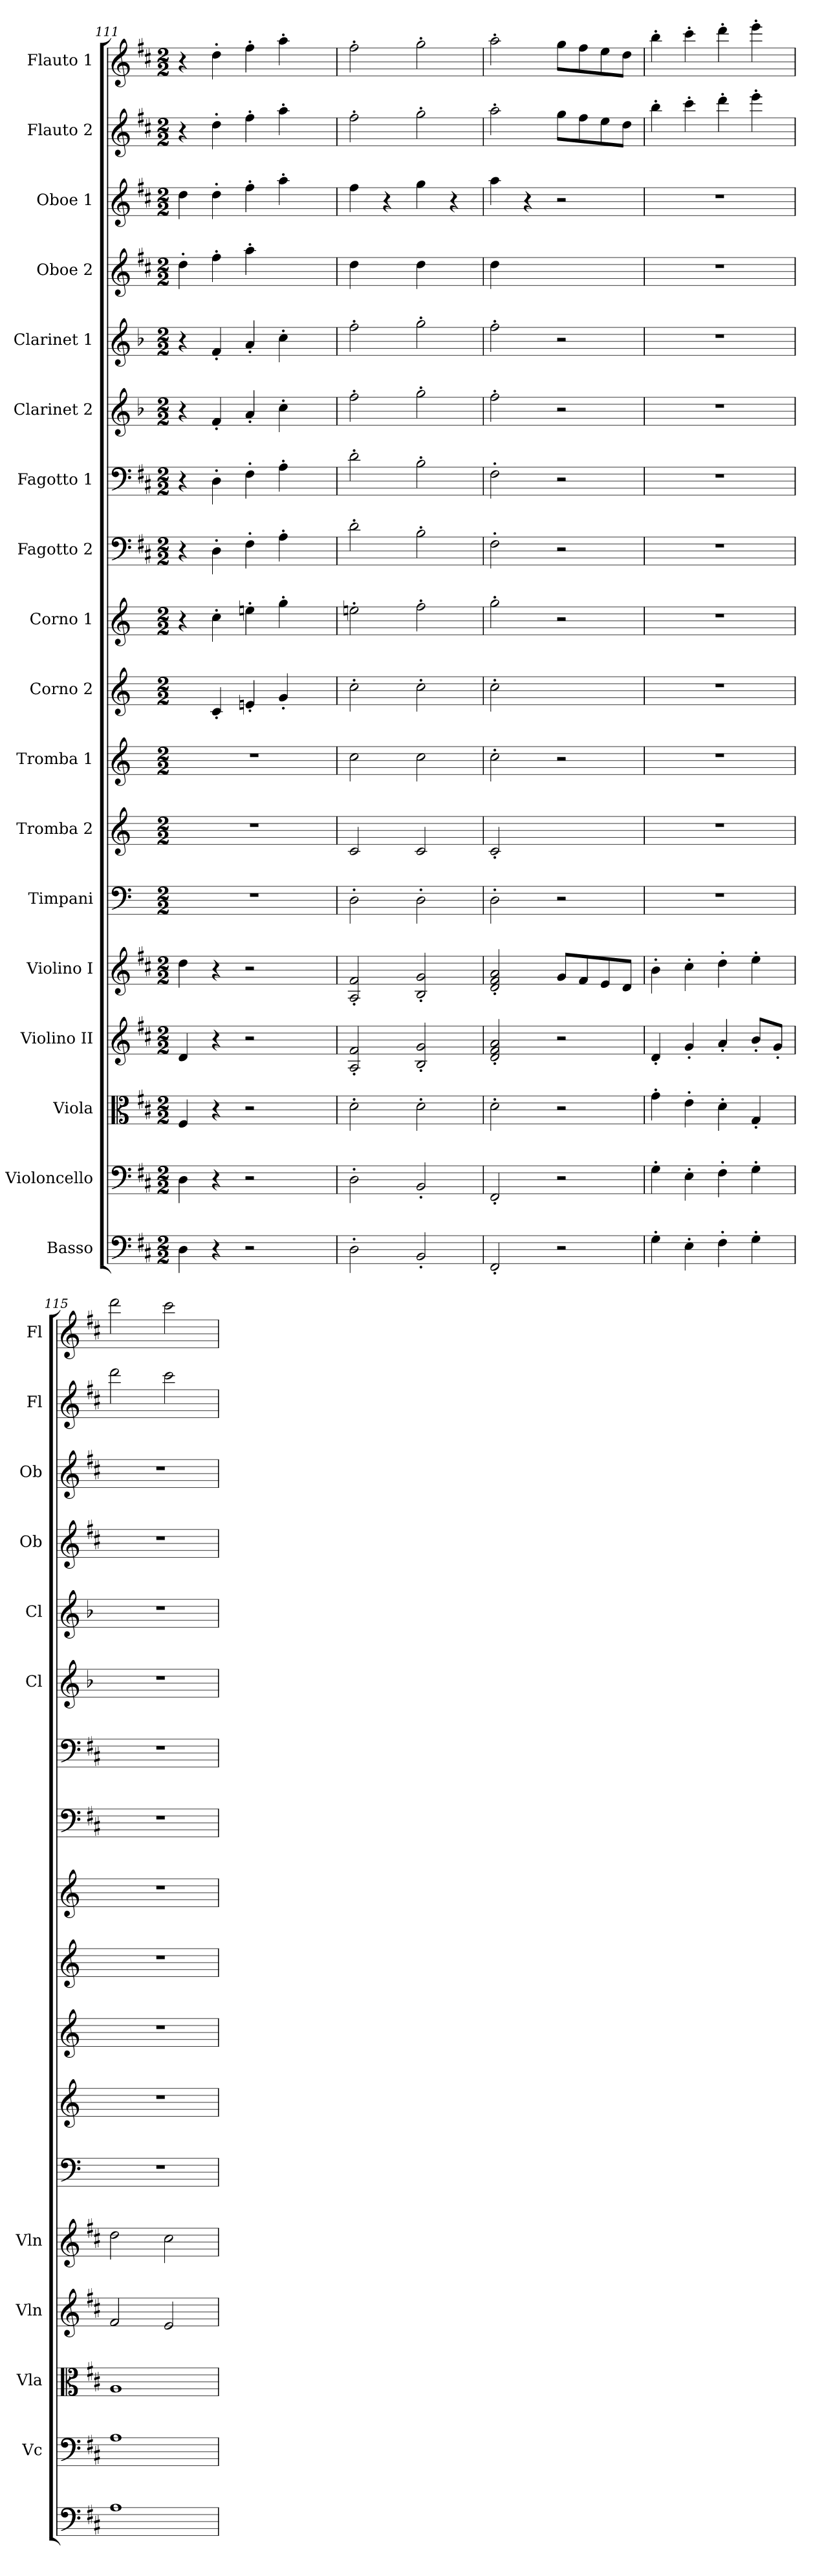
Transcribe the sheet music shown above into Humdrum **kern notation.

**kern	**kern	**kern	**kern	**kern	**kern	**kern	**kern	**kern	**kern	**kern	**kern	**kern	**kern	**kern	**kern	**kern	**kern
*part18	*part17	*part16	*part15	*part14	*part13	*part12	*part11	*part10	*part9	*part8	*part7	*part6	*part5	*part4	*part3	*part2	*part1
*staff18	*staff17	*staff16	*staff15	*staff14	*staff13	*staff12	*staff11	*staff10	*staff9	*staff8	*staff7	*staff6	*staff5	*staff4	*staff3	*staff2	*staff1
*I"Basso	*I"Violoncello	*I"Viola	*I"Violino II	*I"Violino I	*I"Timpani	*I"Tromba 2	*I"Tromba 1	*I"Corno 2	*I"Corno 1	*I"Fagotto 2	*I"Fagotto 1	*I"Clarinet 2	*I"Clarinet 1	*I"Oboe 2	*I"Oboe 1	*I"Flauto 2	*I"Flauto 1
*	*I'Vc	*I'Vla	*I'Vln	*I'Vln	*	*	*	*	*	*	*	*I'Cl	*I'Cl	*I'Ob	*I'Ob	*I'Fl	*I'Fl
*clefF4	*clefF4	*clefC3	*clefG2	*clefG2	*clefF4	*clefG2	*clefG2	*clefG2	*clefG2	*clefF4	*clefF4	*clefG2	*clefG2	*clefG2	*clefG2	*clefG2	*clefG2
*ITrd7c12	*	*	*	*	*	*ITrd-1c-2	*ITrd-1c-2	*ITrd6c10	*ITrd6c10	*	*	*ITrd2c3	*ITrd2c3	*	*	*	*
*k[f#c#]	*k[f#c#]	*k[f#c#]	*k[f#c#]	*k[f#c#]	*	*	*	*	*	*k[f#c#]	*k[f#c#]	*k[f#c#]	*k[f#c#]	*k[f#c#]	*k[f#c#]	*k[f#c#]	*k[f#c#]
*M2/2	*M2/2	*M2/2	*M2/2	*M2/2	*M2/2	*M2/2	*M2/2	*M2/2	*M2/2	*M2/2	*M2/2	*M2/2	*M2/2	*M2/2	*M2/2	*M2/2	*M2/2
=111	=111	=111	=111	=111	=111	=111	=111	=111	=111	=111	=111	=111	=111	=111	=111	=111	=111
4DD	4D	4F#	4d	4dd	1r	1r	1r	4ryy	4r	4r	4r	4r	4r	4dd'	4dd	4r	4r
4r	4r	4r	4r	4r	.	.	.	4D'	4d'	4D'	4D'	4d'	4d'	4ff#'	4dd'	4dd'	4dd'
2r	2r	2r	2r	2r	.	.	.	4F#X'	4f#X'	4F#'	4F#'	4f#'	4f#'	4aa'	4ff#'	4ff#'	4ff#'
.	.	.	.	.	.	.	.	4A'	4a'	4A'	4A'	4a'	4a'	16ryy	4aa'	4aa'	4aa'
.	.	.	.	.	.	.	.	.	.	.	.	.	.	16ryy	.	.	.
.	.	.	.	.	.	.	.	.	.	.	.	.	.	16ryy	.	.	.
.	.	.	.	.	.	.	.	.	.	.	.	.	.	16ryy	.	.	.
=112	=112	=112	=112	=112	=112	=112	=112	=112	=112	=112	=112	=112	=112	=112	=112	=112	=112
2DD'	2D'	2d'	2A' 2f#'	2A' 2f#'	2D'	2d	2dd	2d'	2f#X'	2d'	2d'	2dd'	2dd'	4dd	4ff#	2ff#'	2ff#'
.	.	.	.	.	.	.	.	.	.	.	.	.	.	4ryy	4r	.	.
2BBB'	2BB'	2d'	2B' 2g'	2B' 2g'	2D'	2d	2dd	2d'	2g'	2B'	2B'	2ee'	2ee'	4dd	4gg	2gg'	2gg'
.	.	.	.	.	.	.	.	.	.	.	.	.	.	4ryy	4r	.	.
=113	=113	=113	=113	=113	=113	=113	=113	=113	=113	=113	=113	=113	=113	=113	=113	=113	=113
2FFF#'	2FF#'	2d'	2d' 2f#' 2a'	2d' 2f#' 2a'	2D'	2d'	2dd'	2d'	2a'	2F#'	2F#'	2dd'	2dd'	4dd	4aa	2aa'	2aa'
.	.	.	.	.	.	.	.	.	.	.	.	.	.	4ryy	4r	.	.
2r	2r	2r	2r	8g/L	2r	2ryy	2r	2ryy	2r	2r	2r	2r	2r	2ryy	2r	8gg\L	8gg\L
.	.	.	.	8f#/	.	.	.	.	.	.	.	.	.	.	.	8ff#\	8ff#\
.	.	.	.	8e/	.	.	.	.	.	.	.	.	.	.	.	8ee\	8ee\
.	.	.	.	8d/J	.	.	.	.	.	.	.	.	.	.	.	8dd\J	8dd\J
=114	=114	=114	=114	=114	=114	=114	=114	=114	=114	=114	=114	=114	=114	=114	=114	=114	=114
4GG'	4G'	4g'	4d'	4b'	1r	1r	1r	1r	1r	1r	1r	1r	1r	1r	1r	4bb'	4bb'
4EE'	4E'	4e'	4g'	4cc#'	.	.	.	.	.	.	.	.	.	.	.	4ccc#'	4ccc#'
4FF#'	4F#'	4d'	4a'	4dd'	.	.	.	.	.	.	.	.	.	.	.	4ddd'	4ddd'
4GG'	4G'	4G'	8b'/L	4ee'	.	.	.	.	.	.	.	.	.	.	.	4eee'	4eee'
.	.	.	8g'/J	.	.	.	.	.	.	.	.	.	.	.	.	.	.
=115	=115	=115	=115	=115	=115	=115	=115	=115	=115	=115	=115	=115	=115	=115	=115	=115	=115
1AA	1A	1A	2f#	2dd	1r	1r	1r	1r	1r	1r	1r	1r	1r	1r	1r	2ddd	2ddd
.	.	.	2e	2cc#	.	.	.	.	.	.	.	.	.	.	.	2ccc#	2ccc#
=	=	=	=	=	=	=	=	=	=	=	=	=	=	=	=	=	=
*-	*-	*-	*-	*-	*-	*-	*-	*-	*-	*-	*-	*-	*-	*-	*-	*-	*-
